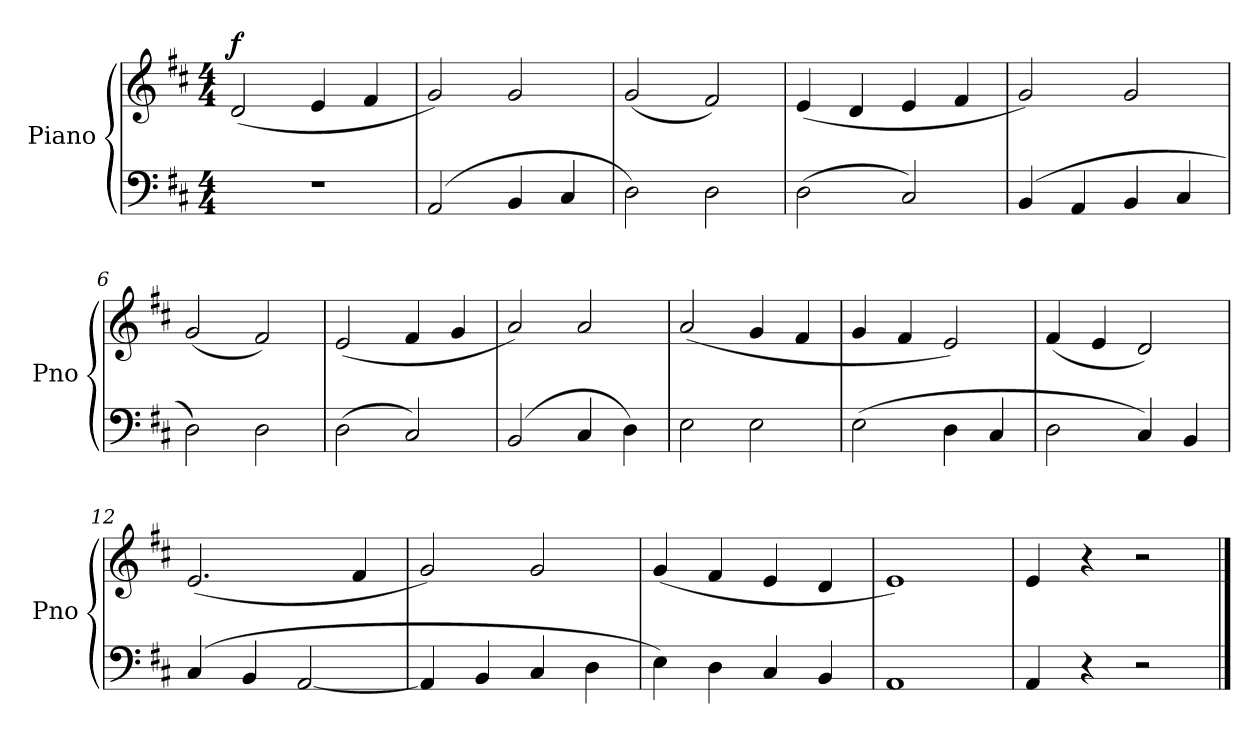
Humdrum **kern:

**kern	**kern	**dynam
*part2	*part1	*part1
*staff2	*staff1	*staff1
*I"Piano	*I"Piano	*
*I'Pno	*I'Pno	*
*clefF4	*clefG2	*
*k[f#c#]	*k[f#c#]	*
*M4/4	*M4/4	*
*MM100	*MM100	*
=1	=1	=1
!	!	!LO:DY:a
1r	(2d/	f
.	4e/	.
.	4f#/	.
=2	=2	=2
(2AA/	2g/)	.
4BB/	2g/	.
4C#/	.	.
=3	=3	=3
2D\)	(2g/	.
2D\	2f#/)	.
=4	=4	=4
(2D\	(4e/	.
.	4d/	.
2C#/)	4e/	.
.	4f#/	.
=5	=5	=5
(4BB/	2g/)	.
4AA/	.	.
4BB/	2g/	.
4C#/	.	.
=6	=6	=6
2D\)	(2g/	.
2D\	2f#/)	.
=7	=7	=7
(2D\	(2e/	.
2C#/)	4f#/	.
.	4g/	.
=8	=8	=8
(2BB/	2a/)	.
4C#/	2a/	.
4D\)	.	.
!!LO:LB:g=z
=9	=9	=9
2E\	(2a/	.
2E\	4g/	.
.	4f#/	.
=10	=10	=10
(2E\	4g/	.
.	4f#/	.
4D\	2e/)	.
4C#/	.	.
=11	=11	=11
2D\	(4f#/	.
.	4e/	.
4C#/)	2d/)	.
4BB/	.	.
=12	=12	=12
(4C#/	(2.e/	.
4BB/	.	.
[2AA/	.	.
.	4f#/	.
=13	=13	=13
4AA/]	2g/)	.
4BB/	.	.
4C#/	2g/	.
4D\	.	.
=14	=14	=14
4E\)	(4g/	.
4D\	4f#/	.
4C#/	4e/	.
4BB/	4d/	.
=15	=15	=15
1AA/	1e/)	.
=16	=16	=16
4AA/	4e/	.
4r	4r	.
2r	2r	.
==	==	==
*-	*-	*-
